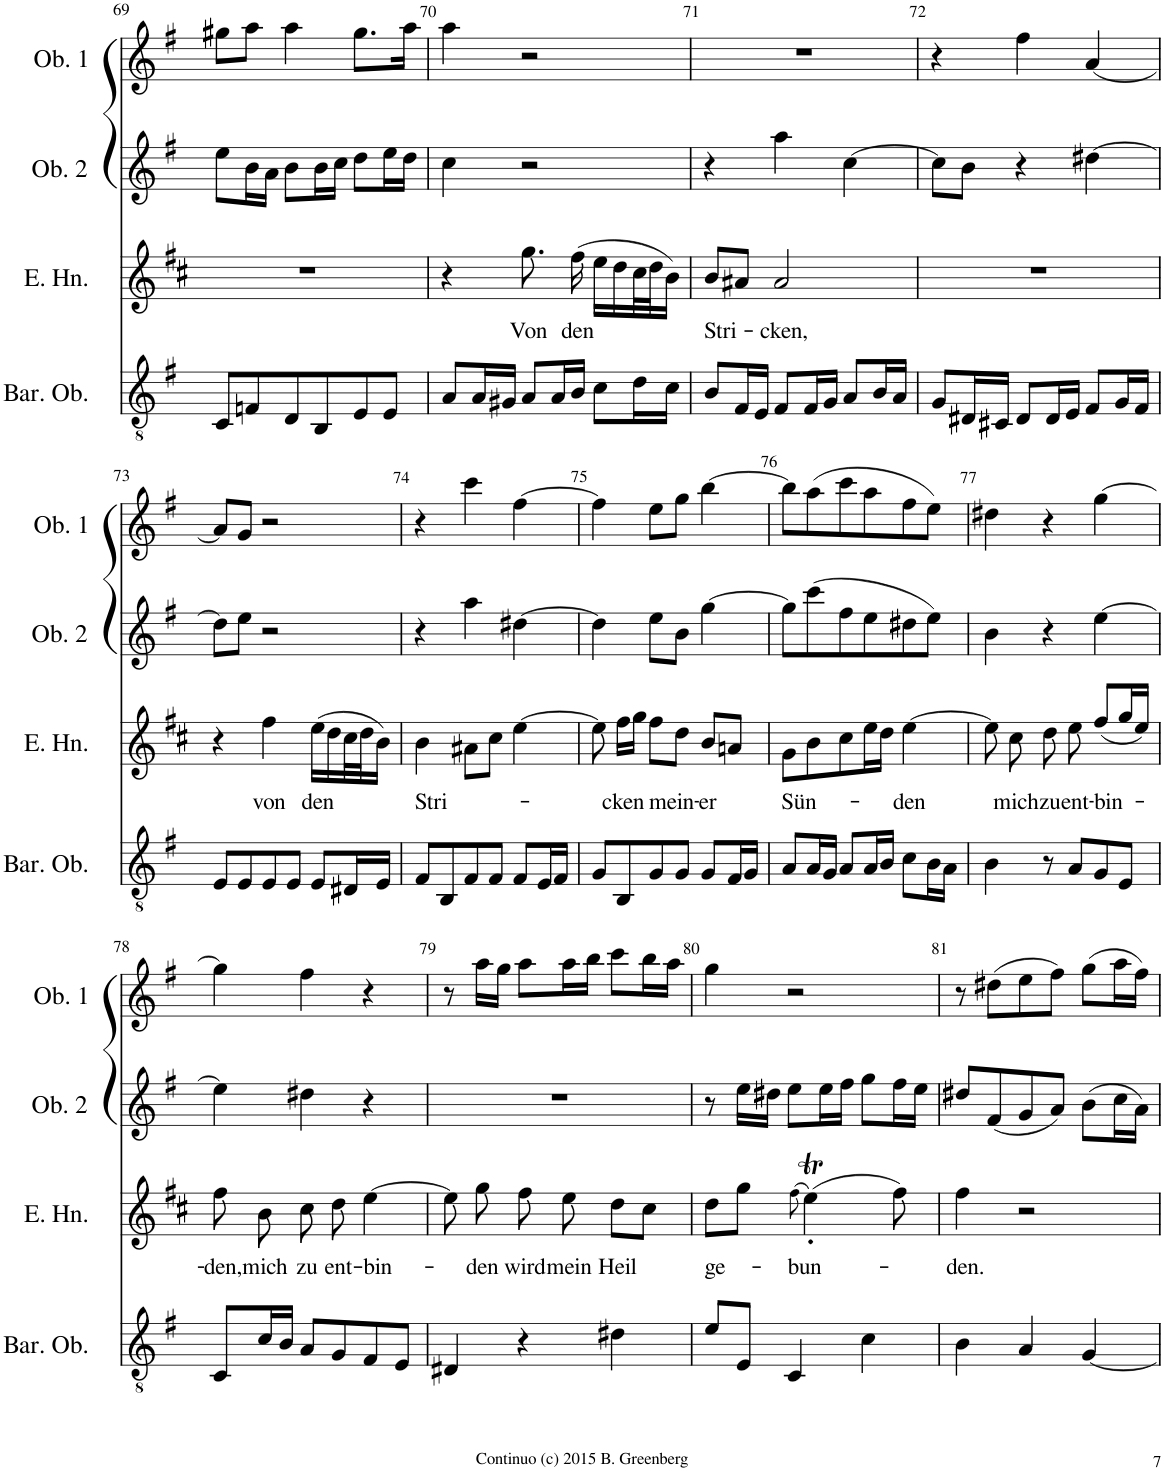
**kern	**kern	**text	**kern	**kern
*part4	*part3	*part3	*part2	*part1
*staff4	*staff3	*staff3	*staff2	*staff1
*I"Baritone Oboe	*I"English Horn	*	*I"Oboe 2	*I"Oboe 1
*I'Bar. Ob.	*I'E. Hn.	*	*I'Ob. 2	*I'Ob. 1
!!LO:PB:g=z
*clefGv2	*clefG2	*	*clefG2	*clefG2
*	*Trd4c7	*	*	*
*k[f#]	*k[f#c#]	*	*k[f#]	*k[f#]
*M3/4	*M3/4	*	*M3/4	*M3/4
=69	=69	=69	=69	=69
8C/L	2.r	.	8ee\L	8gg#X\L
8Fn/	.	.	16b\L	8aa\J
.	.	.	16a\JJ	.
8D/	.	.	8b\L	4aa\
8BB/	.	.	16b\L	.
.	.	.	16cc\JJ	.
8E/	.	.	8dd\L	8.gg#\L
8E/J	.	.	16ee\L	.
.	.	.	16dd\JJ	16aa\Jk
=70	=70	=70	=70	=70
8A/L	4r	.	4cc\	4aa\
16A/L	.	.	.	.
16G#X/JJ	.	.	.	.
!	!	!LO:LY:b	!	!
8A/L	8.gg\	Von	2r	2r
16A/L	.	.	.	.
!	!	!LO:LY:b	!	!
16B/JJ	(16ff#\	den	.	.
8c\L	16ee\LL	.	.	.
.	16dd\	.	.	.
16d\L	32cc#\L	.	.	.
.	32dd\J	.	.	.
16c\JJ	16b\JJ)	.	.	.
=71	=71	=71	=71	=71
!	!	!LO:LY:b	!	!
8B/L	8b/L	Stri-	4r	2.r
16F#/L	8a#X/J	.	.	.
16E/JJ	.	.	.	.
!	!	!LO:LY:b	!	!
8F#/L	2a#/	-cken,	4aa\	.
16F#/L	.	.	.	.
16G/JJ	.	.	.	.
8A/L	.	.	[4cc\	.
16B/L	.	.	.	.
16A/JJ	.	.	.	.
=72	=72	=72	=72	=72
8G/L	2.r	.	8cc\L]	4r
16D#X/L	.	.	8b\J	.
16C#X/JJ	.	.	.	.
8D#/L	.	.	4r	4ff#\
16D#/L	.	.	.	.
16E/JJ	.	.	.	.
8F#/L	.	.	[4dd#X\	[4a/
16G/L	.	.	.	.
16F#/JJ	.	.	.	.
!!LO:LB:g=z
=73	=73	=73	=73	=73
8E/L	4r	.	8dd#\L]	8a/L]
8E/	.	.	8ee\J	8g/J
!	!	!LO:LY:b	!	!
8E/	4ff#\	von	2r	2r
8E/J	.	.	.	.
!	!	!LO:LY:b	!	!
8E/L	(16ee\LL	den	.	.
.	16dd\	.	.	.
16D#X/L	32cc#\L	.	.	.
.	32dd\J	.	.	.
16E/JJ	16b\JJ)	.	.	.
=74	=74	=74	=74	=74
!	!	!LO:LY:b	!	!
8F#/L	4b\	Stri-	4r	4r
8BB/	.	.	.	.
8F#/	8a#X\L	.	4aa\	4ccc\
8F#/J	8cc#\J	.	.	.
8F#/L	[4ee\	.	[4dd#X\	[4ff#\
16E/L	.	.	.	.
16F#/JJ	.	.	.	.
=75	=75	=75	=75	=75
8G/L	8ee\]	.	4dd#\]	4ff#\]
!	!	!LO:LY:b	!	!
8BB/	16ff#\LL	-cken	.	.
.	16gg\JJ	.	.	.
!	!	!LO:LY:b	!	!
8G/	8ff#\L	mein-	8ee\L	8ee\L
8G/J	8dd\J	.	8b\J	8gg\J
!	!	!LO:LY:b	!	!
8G/L	8b/L	-er	[4gg\	[4bb\
16F#/L	8an/J	.	.	.
16G/JJ	.	.	.	.
=76	=76	=76	=76	=76
!	!	!LO:LY:b	!	!
8A/L	8g\L	Sün-	8gg\L]	8bb\L]
16A/L	8b\	.	(8ccc\	(8aa\
16G/JJ	.	.	.	.
8A/L	8cc#\	.	8ff#\	8ccc\
16A/L	16ee\L	.	8ee\	8aa\
16B/JJ	16dd\JJ	.	.	.
!	!	!LO:LY:b	!	!
8c\L	[4ee\	-den	8dd#X\	8ff#\
16B\L	.	.	8ee\J)	8ee\J)
16A\JJ	.	.	.	.
=77	=77	=77	=77	=77
4B\	8ee\]	.	4b\	4dd#X\
!	!	!LO:LY:b	!	!
.	8cc#\	mich	.	.
!	!	!LO:LY:b	!	!
8r	8dd\	zu	4r	4r
!	!	!LO:LY:b	!	!
8A/L	8ee\	ent-	.	.
!	!	!LO:LY:b	!	!
8G/	(8ff#/L	-bin-	[4ee\	[4gg\
8E/J	16gg/L	.	.	.
.	16ee/JJ)	.	.	.
!!LO:LB:g=z
=78	=78	=78	=78	=78
!	!	!LO:LY:b	!	!
8C/L	8ff#\	-den,	4ee\]	4gg\]
!	!	!LO:LY:b	!	!
16c/L	8b\	mich	.	.
16B/JJ	.	.	.	.
!	!	!LO:LY:b	!	!
8A/L	8cc#\	zu	4dd#X\	4ff#\
!	!	!LO:LY:b	!	!
8G/	8dd\	ent-	.	.
!	!	!LO:LY:b	!	!
8F#/	[4ee\	-bin-	4r	4r
8E/J	.	.	.	.
=79	=79	=79	=79	=79
4D#X/	8ee\]	.	2.r	8r
!	!	!LO:LY:b	!	!
.	8gg\	-den	.	16aa\LL
.	.	.	.	16gg\JJ
!	!	!LO:LY:b	!	!
4r	8ff#\	wird	.	8aa\L
!	!	!LO:LY:b	!	!
.	8ee\	mein	.	16aa\L
.	.	.	.	16bb\JJ
!	!	!LO:LY:b	!	!
4d#X\	8dd\L	Heil	.	8ccc\L
.	8cc#\J	.	.	16bb\L
.	.	.	.	16aa\JJ
=80	=80	=80	=80	=80
!	!	!LO:LY:b	!	!
8e/L	8dd\L	ge-	8r	4gg\
8E/J	8gg\J	.	16ee\LL	.
.	.	.	16dd#X\JJ	.
!	!	!LO:LY:b	!	!
4C/	(8ff#!\	-bun-	8ee\L	2r
.	(4eeT<\)	.	16ee\L	.
.	.	.	16ff#\JJ	.
4c\	.	.	8gg\L	.
.	8ff#\)	.	16ff#\L	.
.	.	.	16ee\JJ	.
=81	=81	=81	=81	=81
!	!	!LO:LY:b	!	!
4B\	4ff#\	-den.	8dd#X/L	8r
.	.	.	(8f#/	(8dd#X\L
4A/	2r	.	8g/	8ee\
.	.	.	8a/J)	8ff#\J)
[4G/	.	.	(8b\L	(8gg\L
.	.	.	16cc\L	16aa\L
.	.	.	16a\JJ)	16ff#\JJ)
=	=	=	=	=
*-	*-	*-	*-	*-
